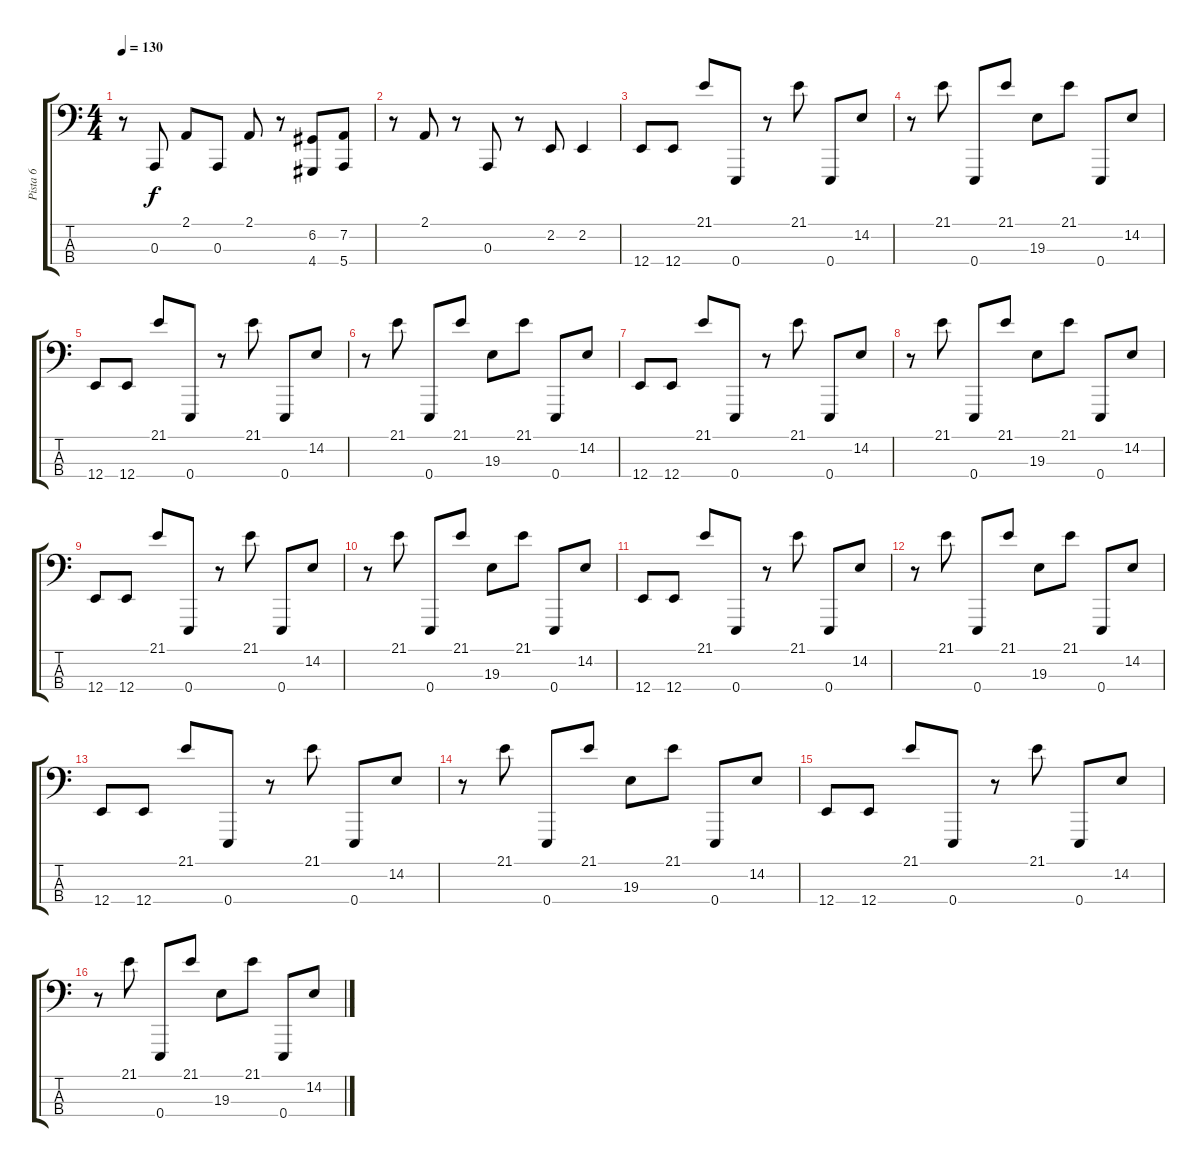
\track ("Pista 6" "Pista 6") {instrument lead8bassandlead}
\staff {score tabs}
\tuning (G2 D2 A1 E1) {hide}
\ts (4 4)
\tempo 130
\clef f4
\ks c
r.8{dy f} 0.3.8 2.1.8 0.3.8 2.1.8 r.8 (6.2 4.4).8 (7.2 5.4).8 |
r.8 2.1.8 r.8 0.3.8 r.8 2.2.8 2.2.4 |
12.4.8 12.4.8 21.1.8 0.4.8 r.8 21.1.8 0.4.8 14.2.8 |
r.8 21.1.8 0.4.8 21.1.8 19.3.8 21.1.8 0.4.8 14.2.8 |
12.4.8 12.4.8 21.1.8 0.4.8 r.8 21.1.8 0.4.8 14.2.8 |
r.8 21.1.8 0.4.8 21.1.8 19.3.8 21.1.8 0.4.8 14.2.8 |
12.4.8 12.4.8 21.1.8 0.4.8 r.8 21.1.8 0.4.8 14.2.8 |
r.8 21.1.8 0.4.8 21.1.8 19.3.8 21.1.8 0.4.8 14.2.8 |
12.4.8 12.4.8 21.1.8 0.4.8 r.8 21.1.8 0.4.8 14.2.8 |
r.8 21.1.8 0.4.8 21.1.8 19.3.8 21.1.8 0.4.8 14.2.8 |
12.4.8 12.4.8 21.1.8 0.4.8 r.8 21.1.8 0.4.8 14.2.8 |
r.8 21.1.8 0.4.8 21.1.8 19.3.8 21.1.8 0.4.8 14.2.8 |
12.4.8 12.4.8 21.1.8 0.4.8 r.8 21.1.8 0.4.8 14.2.8 |
r.8 21.1.8 0.4.8 21.1.8 19.3.8 21.1.8 0.4.8 14.2.8 |
12.4.8 12.4.8 21.1.8 0.4.8 r.8 21.1.8 0.4.8 14.2.8 |
r.8 21.1.8 0.4.8 21.1.8 19.3.8 21.1.8 0.4.8 14.2.8
